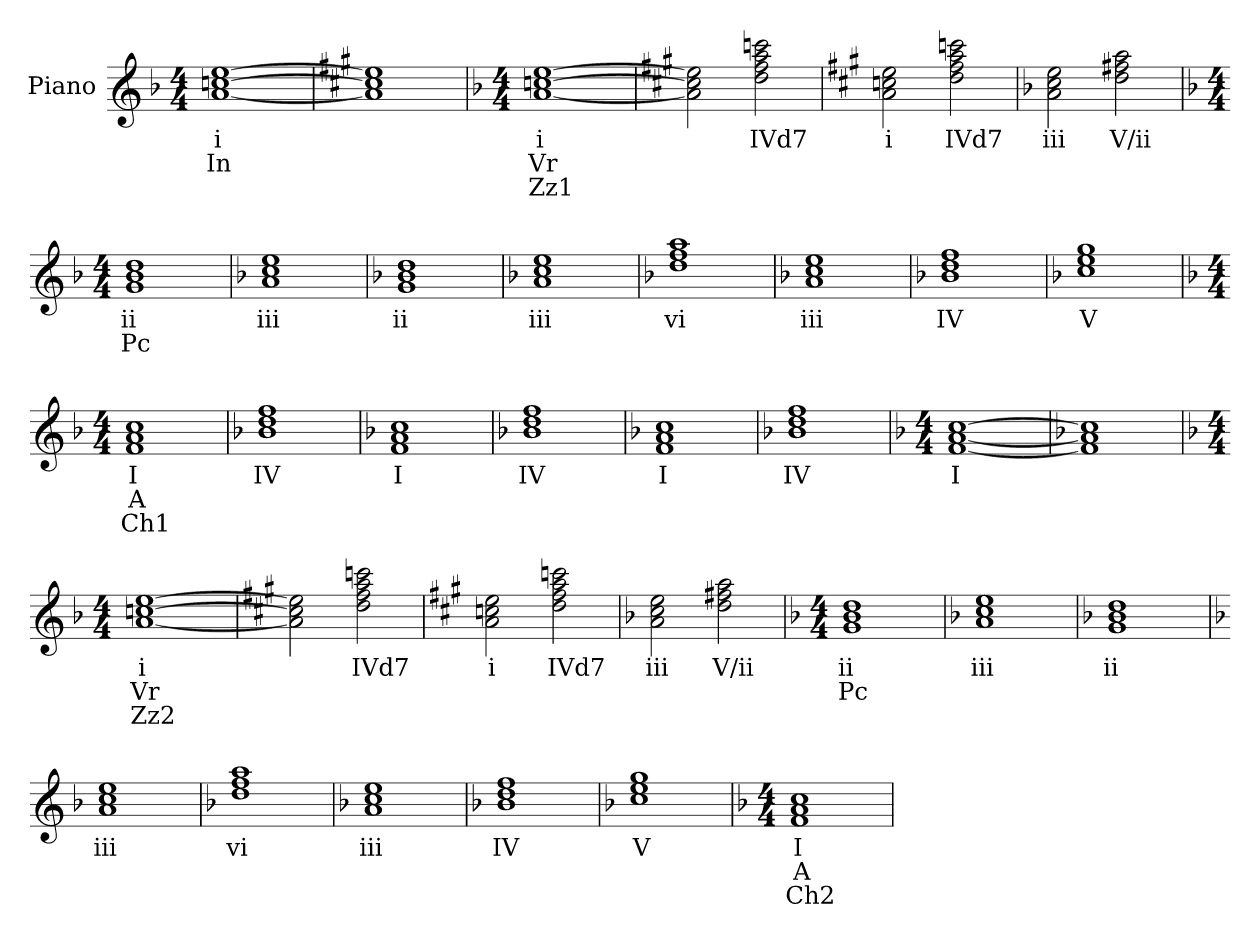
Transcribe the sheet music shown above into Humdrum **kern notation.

**kern	**text	**text	**text
*part1	*part1	*part1	*part1
*staff1	*staff1	*staff1	*staff1
*I"Piano	*	*	*
*I'Pno	*	*	*
*k[b-]	*	*	*
*F:	*	*	*
*M4/4	*	*	*
=	=	=	=
[1a [1ccn [1ee	i	In	.
=	=	=	=
*k[f#c#g#]	*	*	*
*A:	*	*	*
1a] 1ccn] 1ee]	.	.	.
=	=	=	=
*k[b-]	*	*	*
*F:	*	*	*
*M4/4	*	*	*
[1a [1ccn [1ee	i	Vr	Zz1
=	=	=	=
*k[f#c#g#]	*	*	*
*A:	*	*	*
2a] 2ccn] 2ee]	.	.	.
2dd 2ff# 2aa 2cccn	IVd7	.	.
=	=	=	=
*k[f#c#g#]	*	*	*
*A:	*	*	*
2a 2ccn 2ee	i	.	.
2dd 2ff# 2aa 2cccn	IVd7	.	.
=	=	=	=
*k[b-]	*	*	*
*F:	*	*	*
2a 2cc 2ee	iii	.	.
2dd 2ff#X 2aa	V/ii	.	.
=	=	=	=
*k[b-]	*	*	*
*F:	*	*	*
*M4/4	*	*	*
1g 1b- 1dd	ii	Pc	.
=	=	=	=
*k[b-]	*	*	*
*F:	*	*	*
1a 1cc 1ee	iii	.	.
=	=	=	=
*k[b-]	*	*	*
*F:	*	*	*
1g 1b- 1dd	ii	.	.
=	=	=	=
*k[b-]	*	*	*
*F:	*	*	*
1a 1cc 1ee	iii	.	.
=	=	=	=
*k[b-]	*	*	*
*F:	*	*	*
1dd 1ff 1aa	vi	.	.
=	=	=	=
*k[b-]	*	*	*
*F:	*	*	*
1a 1cc 1ee	iii	.	.
=	=	=	=
*k[b-]	*	*	*
*F:	*	*	*
1b- 1dd 1ff	IV	.	.
=	=	=	=
*k[b-]	*	*	*
*F:	*	*	*
1cc 1ee 1gg	V	.	.
=	=	=	=
*k[b-]	*	*	*
*F:	*	*	*
*M4/4	*	*	*
1f 1a 1cc	I	A	Ch1
=	=	=	=
*k[b-]	*	*	*
*F:	*	*	*
1b- 1dd 1ff	IV	.	.
=	=	=	=
*k[b-]	*	*	*
*F:	*	*	*
1f 1a 1cc	I	.	.
=	=	=	=
*k[b-]	*	*	*
*F:	*	*	*
1b- 1dd 1ff	IV	.	.
=	=	=	=
*k[b-]	*	*	*
*F:	*	*	*
1f 1a 1cc	I	.	.
=	=	=	=
*k[b-]	*	*	*
*F:	*	*	*
1b- 1dd 1ff	IV	.	.
=	=	=	=
*k[b-]	*	*	*
*F:	*	*	*
*M4/4	*	*	*
[1f [1a [1cc	I	.	.
=	=	=	=
*k[b-]	*	*	*
*F:	*	*	*
1f] 1a] 1cc]	.	.	.
=	=	=	=
*k[b-]	*	*	*
*F:	*	*	*
*M4/4	*	*	*
[1a [1ccn [1ee	i	Vr	Zz2
=	=	=	=
*k[f#c#g#]	*	*	*
*A:	*	*	*
2a] 2ccn] 2ee]	.	.	.
2dd 2ff# 2aa 2cccn	IVd7	.	.
=	=	=	=
*k[f#c#g#]	*	*	*
*A:	*	*	*
2a 2ccn 2ee	i	.	.
2dd 2ff# 2aa 2cccn	IVd7	.	.
=	=	=	=
*k[b-]	*	*	*
*F:	*	*	*
2a 2cc 2ee	iii	.	.
2dd 2ff#X 2aa	V/ii	.	.
=	=	=	=
*k[b-]	*	*	*
*F:	*	*	*
*M4/4	*	*	*
1g 1b- 1dd	ii	Pc	.
=	=	=	=
*k[b-]	*	*	*
*F:	*	*	*
1a 1cc 1ee	iii	.	.
=	=	=	=
*k[b-]	*	*	*
*F:	*	*	*
1g 1b- 1dd	ii	.	.
=	=	=	=
*k[b-]	*	*	*
*F:	*	*	*
1a 1cc 1ee	iii	.	.
=	=	=	=
*k[b-]	*	*	*
*F:	*	*	*
1dd 1ff 1aa	vi	.	.
=	=	=	=
*k[b-]	*	*	*
*F:	*	*	*
1a 1cc 1ee	iii	.	.
=	=	=	=
*k[b-]	*	*	*
*F:	*	*	*
1b- 1dd 1ff	IV	.	.
=	=	=	=
*k[b-]	*	*	*
*F:	*	*	*
1cc 1ee 1gg	V	.	.
=	=	=	=
*k[b-]	*	*	*
*F:	*	*	*
*M4/4	*	*	*
1f 1a 1cc	I	A	Ch2
=	=	=	=
*-	*-	*-	*-
